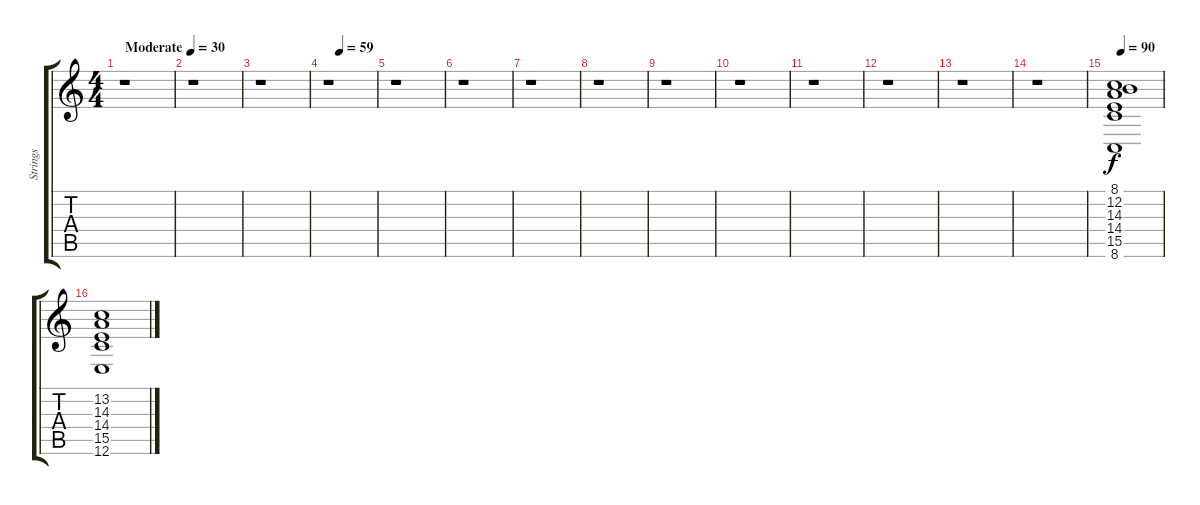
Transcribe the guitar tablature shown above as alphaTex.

\track ("Strings" "Strings") {instrument stringensemble1}
\staff {score tabs}
\tuning (E4 B3 G3 D3 A2 E2) {hide}
\ts (4 4)
\tempo (30 "Moderate")
\clef g2
\ks c
r.1{dy f instrument stringensemble1} |
r.1 |
r.1 |
\tempo (59 0.25)
r.1 |
r.1 |
r.1 |
r.1 |
r.1 |
r.1 |
r.1 |
r.1 |
r.1 |
r.1 |
r.1 |
\tempo 90
(8.1 12.2 14.3 14.4 15.5 8.6).1 |
(13.2 14.3 14.4 15.5 12.6).1
